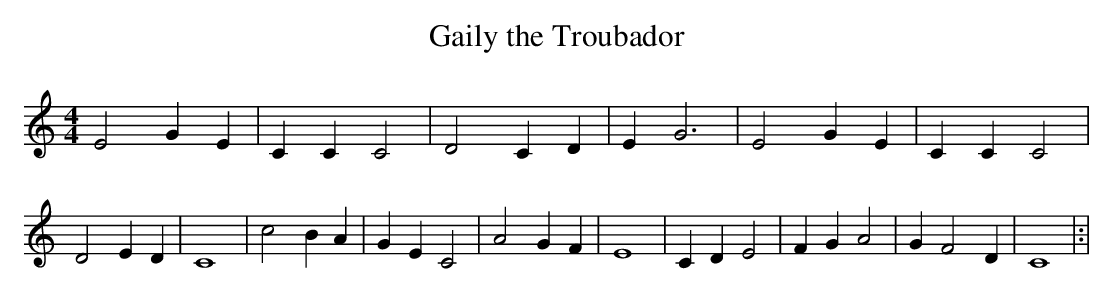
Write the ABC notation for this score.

X:1
T:Gaily the Troubador
M:4/4
L:1/4
K:C
 E2 G E| C C C2| D2 C D| E- G3| E2 G E| C C C2| D2 E D| C4| c2 B A|\
 G E C2| A2 G F| E4| C D E2| F G A2| G F2 D| C4|:|
